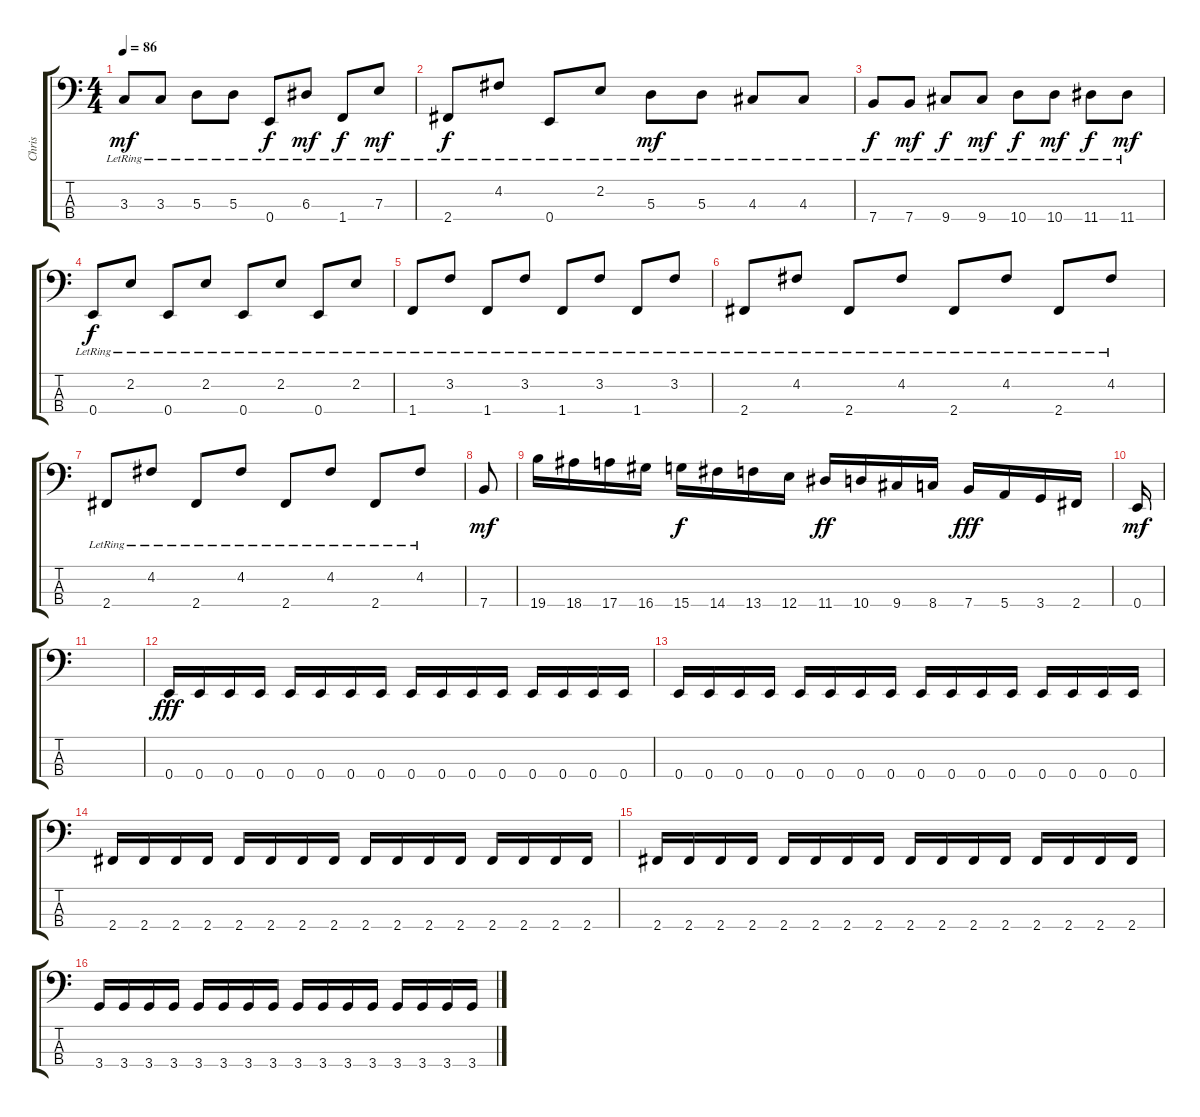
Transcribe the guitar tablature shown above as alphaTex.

\track ("Chris" "Chris") {instrument electricbassfinger}
\staff {score tabs}
\tuning (G2 D2 A1 E1) {hide}
\ts (4 4)
\tempo 86
\clef f4
\ks c
3.3{lr}.8{dy mf} 3.3{lr}.8 5.3{lr}.8 5.3{lr}.8 0.4{lr}.8{dy f} 6.3{lr}.8{dy mf} 1.4{lr}.8{dy f} 7.3{lr}.8{dy mf} |
2.4{lr}.8{dy f} 4.2{lr}.8 0.4{lr}.8 2.2{lr}.8 5.3{lr}.8{dy mf} 5.3{lr}.8 4.3{lr}.8 4.3{lr}.8 |
7.4{lr}.8{dy f} 7.4{lr}.8{dy mf} 9.4{lr}.8{dy f} 9.4{lr}.8{dy mf} 10.4{lr}.8{dy f} 10.4{lr}.8{dy mf} 11.4{lr}.8{dy f} 11.4{lr}.8{dy mf} |
0.4{lr}.8{dy f} 2.2{lr}.8 0.4{lr}.8 2.2{lr}.8 0.4{lr}.8 2.2{lr}.8 0.4{lr}.8 2.2{lr}.8 |
1.4{lr}.8 3.2{lr}.8 1.4{lr}.8 3.2{lr}.8 1.4{lr}.8 3.2{lr}.8 1.4{lr}.8 3.2{lr}.8 |
2.4{lr}.8 4.2{lr}.8 2.4{lr}.8 4.2{lr}.8 2.4{lr}.8 4.2{lr}.8 2.4{lr}.8 4.2{lr}.8 |
2.4{lr}.8 4.2{lr}.8 2.4{lr}.8 4.2{lr}.8 2.4{lr}.8 4.2{lr}.8 2.4{lr}.8 4.2{lr}.8 |
7.4.8{dy mf} |
19.4.16 18.4.16 17.4.16 16.4.16 15.4.16{dy f} 14.4.16 13.4.16 12.4.16 11.4.16{dy ff} 10.4.16 9.4.16 8.4.16 7.4.16{dy fff} 5.4.16 3.4.16 2.4.16 |
0.4.16{dy mf} |
|
0.4.16{dy fff} 0.4.16 0.4.16 0.4.16 0.4.16 0.4.16 0.4.16 0.4.16 0.4.16 0.4.16 0.4.16 0.4.16 0.4.16 0.4.16 0.4.16 0.4.16 |
0.4.16 0.4.16 0.4.16 0.4.16 0.4.16 0.4.16 0.4.16 0.4.16 0.4.16 0.4.16 0.4.16 0.4.16 0.4.16 0.4.16 0.4.16 0.4.16 |
2.4.16 2.4.16 2.4.16 2.4.16 2.4.16 2.4.16 2.4.16 2.4.16 2.4.16 2.4.16 2.4.16 2.4.16 2.4.16 2.4.16 2.4.16 2.4.16 |
2.4.16 2.4.16 2.4.16 2.4.16 2.4.16 2.4.16 2.4.16 2.4.16 2.4.16 2.4.16 2.4.16 2.4.16 2.4.16 2.4.16 2.4.16 2.4.16 |
3.4.16 3.4.16 3.4.16 3.4.16 3.4.16 3.4.16 3.4.16 3.4.16 3.4.16 3.4.16 3.4.16 3.4.16 3.4.16 3.4.16 3.4.16 3.4.16
